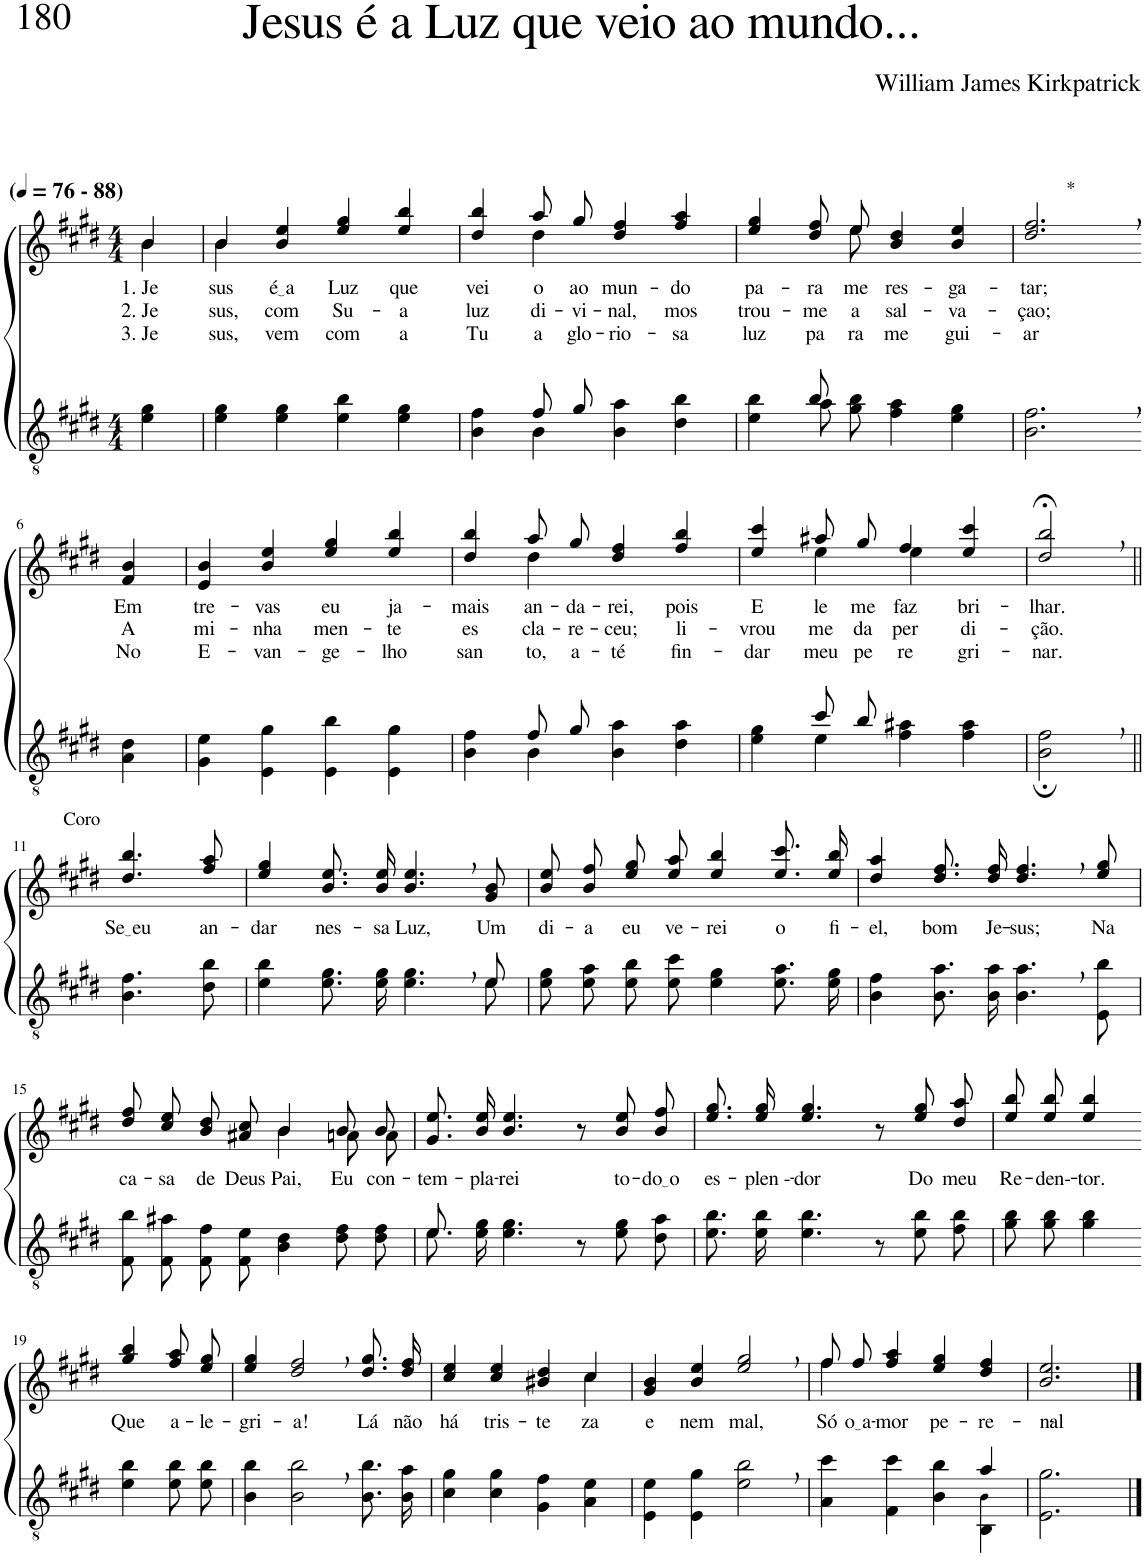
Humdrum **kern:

**kern	**kern	**text	**text	**text
*part2	*part1	*part1	*part1	*part1
*staff2	*staff1	*staff1	*staff1	*staff1
*I"Parte III e IV	*I"Parte I e II	*	*	*
*clefGv2	*clefG2	*	*	*
*Trd5c9	*Trd5c9	*	*	*
*k[f#c#g#d#]	*k[f#c#g#d#]	*	*	*
*M4/4	*M4/4	*	*	*
*MM76	*MM76	*	*	*
=1	=1	=1	=1	=1
!	!LO:TX:a:B:t=(	!	!	!
!	!LO:TX:a:B:t=- 88)	!	!	!
!	!	!LO:LY:b	!LO:LY:b	!LO:LY:b
*	*^	*	*	*
4e\ 4g#\	4b\	4b/	1. Je-	2. Je-	3. Je-
=2	=2	=2	=2	=2	=2
!	!	!	!LO:LY:b	!LO:LY:b	!LO:LY:b
4e\ 4g#\	4b/	4b\	-sus	-sus,	-sus,
!	!	!	!LO:LY:b	!LO:LY:b	!LO:LY:b
4e\ 4g#\	4b/ 4ee/	2.ryy	é a	com	vem
!	!	!	!LO:LY:b	!LO:LY:b	!LO:LY:b
4e\ 4b\	4ee/ 4gg#/	.	Luz	Su-	com
!	!	!	!LO:LY:b	!LO:LY:b	!LO:LY:b
4e\ 4g#\	4ee/ 4bb/	.	que	-a	a
=3	=3	=3	=3	=3	=3
*^	*	*	*	*	*
!	!	!	!	!LO:LY:b	!LO:LY:b	!LO:LY:b
4ryy	4B\ 4f#\	4dd#/ 4bb/	4ryy	vei-	luz	Tu-
!	!	!	!	!LO:LY:b	!LO:LY:b	!LO:LY:b
8f#/L	4B\	8aa/L	4dd#\	-o	di-	-a
!	!	!	!	!LO:LY:b	!LO:LY:b	!LO:LY:b
8g#/J	.	8gg#/J	.	ao	-vi-	glo-
!	!	!	!	!LO:LY:b	!LO:LY:b	!LO:LY:b
2ryy	4B\ 4a\	4dd#/ 4ff#/	2ryy	mun-	-nal,	-rio-
!	!	!	!	!LO:LY:b	!LO:LY:b	!LO:LY:b
.	4d#\ 4b\	4ff#/ 4aa/	.	-do	mos-	-sa
=4	=4	=4	=4	=4	=4	=4
!	!	!	!	!LO:LY:b	!LO:LY:b	!LO:LY:b
4ryy	4e\ 4b\	4.ryy	4ee/ 4gg#/	pa-	-trou-	luz
!	!	!	!	!LO:LY:b	!LO:LY:b	!LO:LY:b
8b/	8a\L	.	8dd#\ 8ff#\L	-ra	-me	pa-
!	!	!	!	!LO:LY:b	!LO:LY:b	!LO:LY:b
2ryy	8g#\ 8b\J	8ee\	8ee\J	me	a	-ra
!	!	!	!	!LO:LY:b	!LO:LY:b	!LO:LY:b
.	4f#\ 4a\	2ryy	4b/ 4dd#/	res-	sal-	me
!	!	!	!	!LO:LY:b	!LO:LY:b	!LO:LY:b
.	4e\ 4g#\	.	4b/ 4ee/	-ga-	-va-	gui-
8ryy	.	.	.	.	.	.
*v	*v	*	*	*	*	*
*	*v	*v	*	*	*
=5	=5	=5	=5	=5
!	!LO:TX:a:t=*	!	!	!
!	!	!LO:LY:b	!LO:LY:b	!LO:LY:b
2.B\, 2.f#\,	2.dd#/, 2.ff#/,	-tar;	-çao;	-ar
!!LO:LB:g=z
=6-	=6-	=6-	=6-	=6-
!	!	!LO:LY:b	!LO:LY:b	!LO:LY:b
4A\ 4d#\	4f#/ 4b/	Em	A	No
=7	=7	=7	=7	=7
!	!	!LO:LY:b	!LO:LY:b	!LO:LY:b
4G#\ 4e\	4e/ 4b/	tre-	mi-	E-
!	!	!LO:LY:b	!LO:LY:b	!LO:LY:b
4E\ 4g#\	4b/ 4ee/	-vas	-nha	-van-
!	!	!LO:LY:b	!LO:LY:b	!LO:LY:b
4E\ 4b\	4ee/ 4gg#/	eu	men-	-ge-
!	!	!LO:LY:b	!LO:LY:b	!LO:LY:b
4E\ 4g#\	4ee/ 4bb/	ja-	-te	-lho
=8	=8	=8	=8	=8
*^	*	*	*	*
!	!	!	!LO:LY:b	!LO:LY:b	!LO:LY:b
*	*	*^	*	*	*
4ryy	4B\ 4f#\	4dd#/ 4bb/	4ryy	-mais	es-	san-
!	!	!	!	!LO:LY:b	!LO:LY:b	!LO:LY:b
8f#/L	4B\	8aa/L	4dd#\	an-	-cla-	-to,
!	!	!	!	!LO:LY:b	!LO:LY:b	!LO:LY:b
8g#/J	.	8gg#/J	.	-da-	-re-	a-
!	!	!	!	!LO:LY:b	!LO:LY:b	!LO:LY:b
2ryy	4B\ 4a\	4dd#/ 4ff#/	2ryy	-rei,	-ceu;	-té
!	!	!	!	!LO:LY:b	!LO:LY:b	!LO:LY:b
.	4d#\ 4a\	4ff#/ 4bb/	.	pois	li-	fin-
=9	=9	=9	=9	=9	=9	=9
!	!	!	!	!LO:LY:b	!LO:LY:b	!LO:LY:b
4ryy	4e\ 4g#\	4ee/ 4ccc#/	4ryy	E-	-vrou-	-dar
!	!	!	!	!LO:LY:b	!LO:LY:b	!LO:LY:b
8cc#/L	4e\	8aa#X/L	4ee\	-le	-me	meu
!	!	!	!	!LO:LY:b	!LO:LY:b	!LO:LY:b
8b/J	.	8gg#/J	.	me	da	pe-
!	!	!	!	!LO:LY:b	!LO:LY:b	!LO:LY:b
2ryy	4f#\ 4a#X\	4ff#/	4ee\	faz	per-	-re-
!	!	!	!	!LO:LY:b	!LO:LY:b	!LO:LY:b
.	4f#\ 4a#\	4ee/ 4ccc#/	4ryy	bri-	-di-	-gri-
=10	=10	=10	=10	=10	=10	=10
!	!	!	!	!LO:LY:b	!LO:LY:b	!LO:LY:b
*v	*v	*	*	*	*	*
*	*v	*v	*	*	*
2B\;, 2f#\;,	2dd#/;<, 2bb/;<,	-lhar.	-ção.	-nar.
!!LO:LB:g=z
=11||	=11||	=11||	=11||	=11||
!	!LO:TX:a:t=Coro	!	!	!
!	!	!LO:LY:b	!	!
4.B\ 4.f#\	4.dd#/ 4.bb/	Se eu	.	.
!	!	!LO:LY:b	!	!
8d#\ 8b\	8ff#/ 8aa/	an-	.	.
=12	=12	=12	=12	=12
*^	*	*	*	*
!	!	!	!LO:LY:b	!	!
4e\ 4b\	2..ryy	4ee/ 4gg#/	-dar	.	.
!	!	!	!LO:LY:b	!	!
8.e\ 8.g#\L	.	8.b\ 8.ee\L	nes-	.	.
!	!	!	!LO:LY:b	!	!
16e\ 16g#\Jk	.	16b\ 16ee\Jk	-sa	.	.
!	!	!	!LO:LY:b	!	!
4.e\, 4.g#\,	.	4.b/, 4.ee/,	Luz,	.	.
!	!	!	!LO:LY:b	!	!
8e\	8e/	8g#/ 8b/	Um	.	.
=13	=13	=13	=13	=13	=13
!	!	!	!LO:LY:b	!	!
*v	*v	*	*	*	*
8e\ 8g#\L	8b\ 8ee\L	di-	.	.
!	!	!LO:LY:b	!	!
8e\ 8a\J	8b\ 8ff#\J	-a	.	.
!	!	!LO:LY:b	!	!
8e\ 8b\L	8ee\ 8gg#\L	eu	.	.
!	!	!LO:LY:b	!	!
8e\ 8cc#\J	8ee\ 8aa\J	ve-	.	.
!	!	!LO:LY:b	!	!
4e\ 4g#\	4ee/ 4bb/	-rei	.	.
!	!	!LO:LY:b	!	!
8.e\ 8.a\L	8.ee\ 8.ccc#\L	o	.	.
!	!	!LO:LY:b	!	!
16e\ 16g#\Jk	16ee\ 16bb\Jk	fi-	.	.
=14	=14	=14	=14	=14
!	!	!LO:LY:b	!	!
4B\ 4f#\	4dd#/ 4aa/	-el,	.	.
!	!	!LO:LY:b	!	!
8.B\ 8.a\L	8.dd#\ 8.ff#\L	bom	.	.
!	!	!LO:LY:b	!	!
16B\ 16a\Jk	16dd#\ 16ff#\Jk	Je-	.	.
!	!	!LO:LY:b	!	!
4.B\, 4.a\,	4.dd#/, 4.ff#/,	-sus;	.	.
!	!	!LO:LY:b	!	!
8E\ 8b\	8ee/ 8gg#/	Na	.	.
!!LO:LB:g=z
=15	=15	=15	=15	=15
!	!	!LO:LY:b	!	!
*	*^	*	*	*
8F#\ 8b\L	8dd#\ 8ff#\L	2ryy	ca-	.	.
!	!	!	!LO:LY:b	!	!
8F#\ 8a#X\J	8cc#\ 8ee\J	.	-sa	.	.
!	!	!	!LO:LY:b	!	!
8F#\ 8f#\L	8b\ 8dd#\L	.	de	.	.
!	!	!	!LO:LY:b	!	!
8F#\ 8e\J	8a#X\ 8cc#\J	.	Deus	.	.
!	!	!	!LO:LY:b	!	!
4B\ 4d#\	4b/	4b\	Pai,	.	.
!	!	!	!LO:LY:b	!	!
8d#\ 8f#\L	8b/L	8an\L	Eu	.	.
!	!	!	!LO:LY:b	!	!
8d#\ 8f#\J	8b/J	8a\J	con-	.	.
=16	=16	=16	=16	=16	=16
*^	*	*	*	*	*
!	!	!	!	!LO:LY:b	!	!
*	*	*v	*v	*	*	*
8.e\L	8.e/	8.g#\ 8.ee\L	-tem-	.	.
!	!	!	!LO:LY:b	!	!
16e\ 16g#\Jk	2ryy	16b\ 16ee\Jk	-pla-	.	.
!	!	!	!LO:LY:b	!	!
4.e\ 4.g#\	.	4.b/ 4.ee/	-rei	.	.
8r	.	8r	.	.	.
.	4ryy	.	.	.	.
!	!	!	!LO:LY:b	!	!
8e\ 8g#\L	.	8b\ 8ee\L	to-	.	.
!	!	!	!LO:LY:b	!	!
8d#\ 8a\J	.	8b\ 8ff#\J	do o	.	.
.	16ryy	.	.	.	.
=17	=17	=17	=17	=17	=17
!	!	!	!LO:LY:b	!	!
*v	*v	*	*	*	*
8.e\ 8.b\L	8.ee\ 8.gg#\L	es-	.	.
!	!	!LO:LY:b	!	!
16e\ 16b\Jk	16ee\ 16gg#\Jk	-plen --	.	.
!	!	!LO:LY:b	!	!
4.e\ 4.b\	4.ee/ 4.gg#/	-dor	.	.
8r	8r	.	.	.
!	!	!LO:LY:b	!	!
8e\ 8b\L	8ee\ 8gg#\L	Do	.	.
!	!	!LO:LY:b	!	!
8f#\ 8b\J	8dd#\ 8aa\J	meu	.	.
=18	=18	=18	=18	=18
!	!	!LO:LY:b	!	!
8g#\ 8b\L	8ee\ 8bb\L	Re-	.	.
!	!	!LO:LY:b	!	!
8g#\ 8b\J	8ee\ 8bb\J	-den--	.	.
!	!	!LO:LY:b	!	!
4g#\ 4b\	4ee/ 4bb/	-tor.	.	.
!!LO:LB:g=z
=19-	=19-	=19-	=19-	=19-
!	!	!LO:LY:b	!	!
4e\ 4b\	4gg#/ 4bb/	Que	.	.
!	!	!LO:LY:b	!	!
8e\ 8b\L	8ff#\ 8aa\L	a-	.	.
!	!	!LO:LY:b	!	!
8e\ 8b\J	8ee\ 8gg#\J	-le-	.	.
=20	=20	=20	=20	=20
!	!	!LO:LY:b	!	!
4B\ 4b\	4ee/ 4gg#/	-gri-	.	.
!	!	!LO:LY:b	!	!
2B\, 2b\,	2dd#/, 2ff#/,	-a!	.	.
!	!	!LO:LY:b	!	!
8.B\ 8.b\L	8.dd#\ 8.gg#\L	Lá	.	.
!	!	!LO:LY:b	!	!
16B\ 16a\Jk	16dd#\ 16ff#\Jk	não	.	.
=21	=21	=21	=21	=21
!	!	!LO:LY:b	!	!
*	*^	*	*	*
4c#\ 4g#\	4cc#/ 4ee/	2.ryy	há	.	.
!	!	!	!LO:LY:b	!	!
4c#\ 4g#\	4cc#/ 4ee/	.	tris-	.	.
!	!	!	!LO:LY:b	!	!
4G#\ 4f#\	4b#X/ 4dd#/	.	-te-	.	.
!	!	!	!LO:LY:b	!	!
4A\ 4e\	4cc#/	4cc#\	-za	.	.
=22	=22	=22	=22	=22	=22
!	!	!	!LO:LY:b	!	!
*	*v	*v	*	*	*
4E\ 4e\	4g#/ 4b/	e	.	.
!	!	!LO:LY:b	!	!
4E\ 4g#\	4b/ 4ee/	nem	.	.
!	!	!LO:LY:b	!	!
2e\, 2b\,	2ee/, 2gg#/,	mal,	.	.
=23	=23	=23	=23	=23
*^	*^	*	*	*
!	!	!	!	!LO:LY:b	!	!
2.ryy	4A\ 4cc#\	8ff#/L	4ff#\	Só	.	.
!	!	!	!	!LO:LY:b	!	!
.	.	8ff#/J	.	o a	.	.
!	!	!	!	!LO:LY:b	!	!
.	4F#\ 4cc#\	4ff#/ 4aa/	2.ryy	-mor	.	.
!	!	!	!	!LO:LY:b	!	!
.	4B\ 4b\	4ee/ 4gg#/	.	pe-	.	.
!	!	!	!	!LO:LY:b	!	!
4a/	4BB\ 4B!\	4dd#/ 4ff#/	.	-re-	.	.
*	*	*v	*v	*	*	*
=24	=24	=24	=24	=24	=24
!	!	!	!LO:LY:b	!	!
*v	*v	*	*	*	*
2.E\ 2.g#\	2.b/ 2.ee/	-nal-	.	.
==	==	==	==	==
*-	*-	*-	*-	*-
